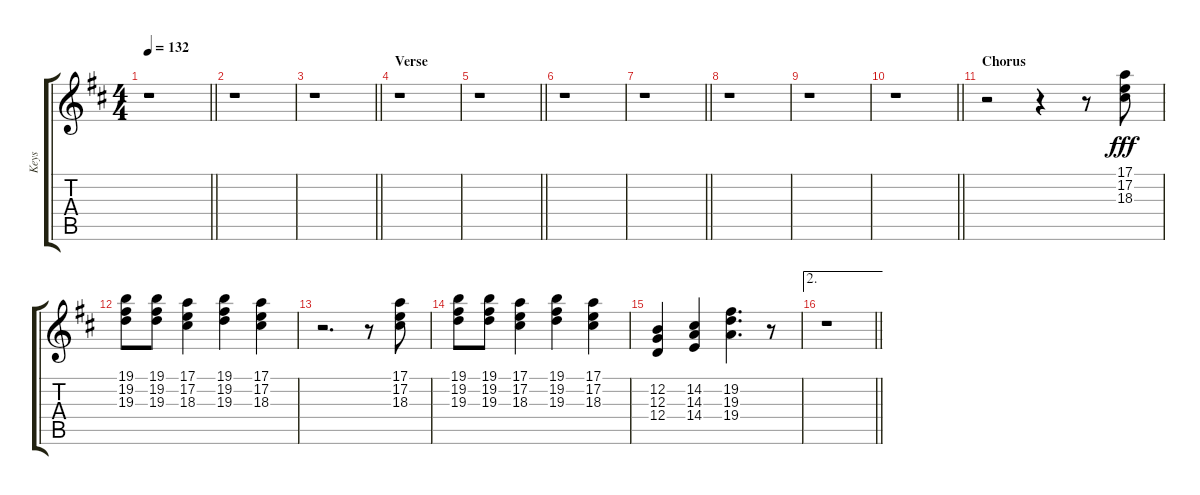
\track ("Keys" "Keys") {instrument electricgrandpiano bank 1}
\staff {score tabs}
\tuning (E4 B3 G3 D3 A2 E2) {hide}
\ts (4 4)
\tempo 132
\clef g2
\barLineRight lightlight
\ks d
r.1{dy fff} |
r.1 |
\barLineRight lightlight
r.1 |
\section ("" "Verse")
r.1 |
\barLineRight lightlight
r.1 |
r.1 |
\barLineRight lightlight
r.1 |
r.1 |
r.1 |
\barLineRight lightlight
r.1 |
\section ("" "Chorus")
r.2 r.4 r.8 (17.1 17.2 18.3).8 |
(19.1 19.2 19.3).8 (19.1 19.2 19.3).8 (17.1 17.2 18.3).4 (19.1 19.2 19.3).4 (17.1 17.2 18.3).4 |
r.2{d} r.8 (17.1 17.2 18.3).8 |
(19.1 19.2 19.3).8 (19.1 19.2 19.3).8 (17.1 17.2 18.3).4 (19.1 19.2 19.3).4 (17.1 17.2 18.3).4 |
(12.2 12.3 12.4).4 (14.2 14.3 14.4).4 (19.2 19.3 19.4).4{d} r.8 |
\ae 2
\barLineRight lightlight
r.1
